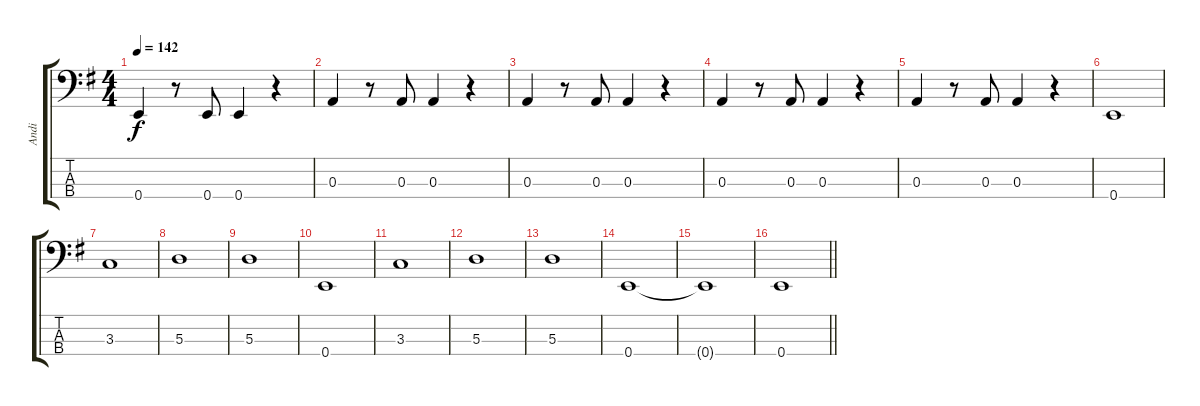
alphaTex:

\track ("Andi" "Andi") {instrument acousticbass}
\staff {score tabs}
\tuning (G2 D2 A1 E1) {hide}
\ts (4 4)
\tempo 142
\clef f4
\ks g
0.4.4{dy f} r.8 0.4.8 0.4.4 r.4 |
0.3.4 r.8 0.3.8 0.3.4 r.4 |
0.3.4 r.8 0.3.8 0.3.4 r.4 |
0.3.4 r.8 0.3.8 0.3.4 r.4 |
0.3.4 r.8 0.3.8 0.3.4 r.4 |
0.4.1 |
3.3.1 |
5.3.1 |
5.3.1 |
0.4.1 |
3.3.1 |
5.3.1 |
5.3.1 |
0.4.1 |
0.4{t}.1 |
\barLineRight lightlight
0.4.1
